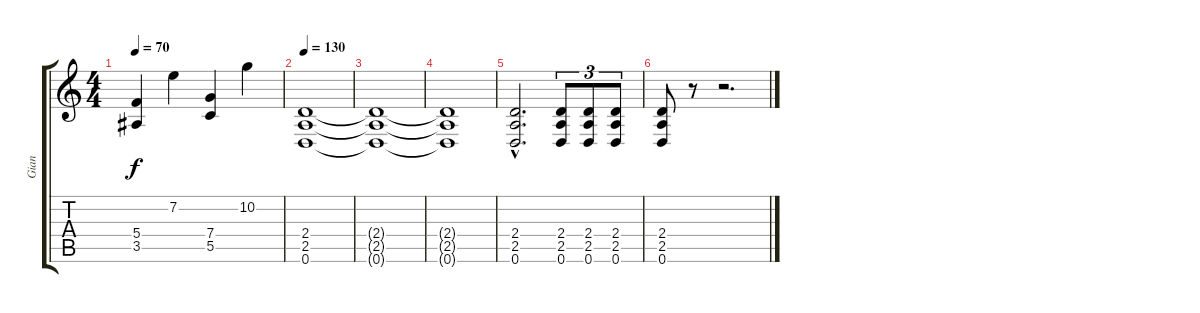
\track ("Gian" "Gian") {instrument distortionguitar}
\staff {score tabs}
\tuning (D4 A3 F3 C3 G2 D2) {hide}
\ts (4 4)
\tempo 70
\clef g2
\ks c
(5.4 3.5).4{dy f} 7.2.4{instrument guitarharmonics} (7.4 5.5).4{instrument distortionguitar} 10.2.4{instrument guitarharmonics} |
\tempo 130
(2.4 2.5 0.6).1{instrument distortionguitar} |
(2.4{t} 2.5{t} 0.6{t}).1 |
(2.4{t} 2.5{t} 0.6{t}).1 |
(2.4{hac} 2.5{hac} 0.6{hac}).2{d} (2.4 2.5 0.6).8{tu (3 2)} (2.4 2.5 0.6).8{tu (3 2)} (2.4 2.5 0.6).8{tu (3 2)} |
(2.4 2.5 0.6).8 r.8 r.2{d}
